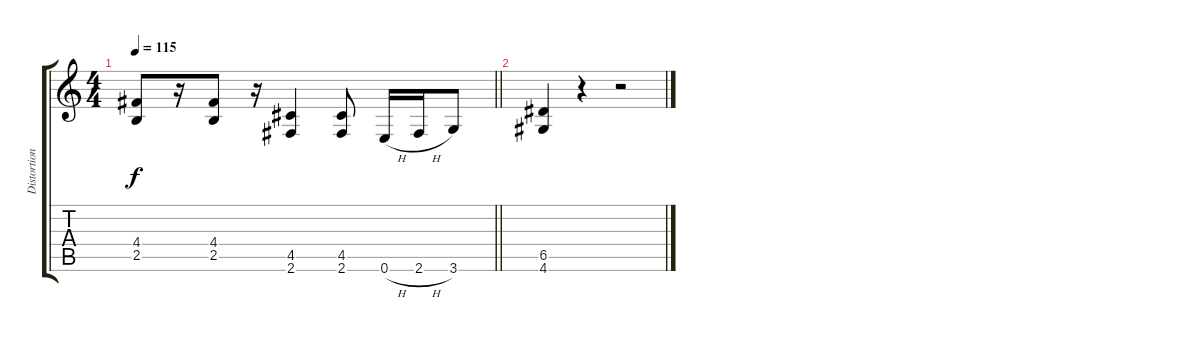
\track ("Distortion" "Distortion") {instrument distortionguitar}
\staff {score tabs}
\tuning (E4 B3 G3 D3 A2 E2) {hide}
\ts (4 4)
\tempo 115
\clef g2
\barLineRight lightlight
\ks c
(4.4 2.5).8{dy f} r.16 (4.4 2.5).8 r.16 (4.5 2.6).4 (4.5 2.6).8 0.6{h}.16 2.6{h}.16 3.6.8 |
(6.5 4.6).4 r.4 r.2
